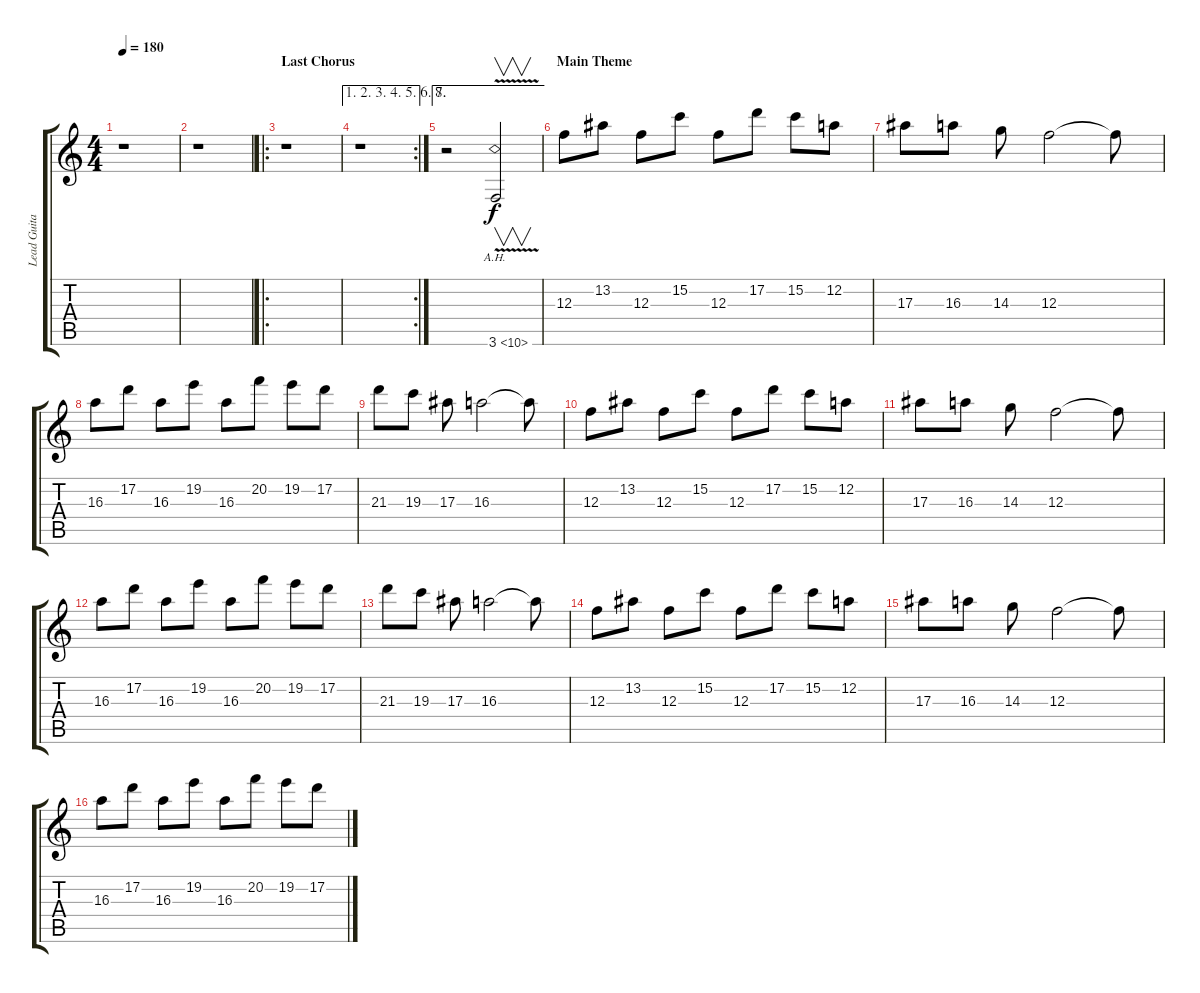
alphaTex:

\track ("Lead Guitar 1" "Lead Guita") {instrument distortionguitar}
\staff {score tabs}
\tuning (D4 A3 F3 C3 G2 D2) {hide}
\ts (4 4)
\tempo 180
\clef g2
\ks c
r.1{dy f} |
r.1 |
\ro
\section ("" "Last Chorus")
r.1 |
\ae (1 2 3 4 5 6 7)
\rc 2
r.1 |
\ae 8
r.2 3.6{ah 7 v}.2{v instrument guitarharmonics} |
\section ("" "Main Theme")
12.3.8{instrument distortionguitar} 13.2.8 12.3.8 15.2.8 12.3.8 17.2.8 15.2.8 12.2.8 |
17.3.8 16.3.8 14.3.8 12.3.2 12.3{t}.8 |
16.3.8 17.2.8 16.3.8 19.2.8 16.3.8 20.2.8 19.2.8 17.2.8 |
21.3.8 19.3.8 17.3.8 16.3.2 16.3{t}.8 |
12.3.8 13.2.8 12.3.8 15.2.8 12.3.8 17.2.8 15.2.8 12.2.8 |
17.3.8 16.3.8 14.3.8 12.3.2 12.3{t}.8 |
16.3.8 17.2.8 16.3.8 19.2.8 16.3.8 20.2.8 19.2.8 17.2.8 |
21.3.8 19.3.8 17.3.8 16.3.2 16.3{t}.8 |
12.3.8{volume 8} 13.2.8 12.3.8 15.2.8 12.3.8 17.2.8 15.2.8 12.2.8 |
17.3.8 16.3.8 14.3.8 12.3.2 12.3{t}.8 |
16.3.8 17.2.8 16.3.8 19.2.8 16.3.8 20.2.8 19.2.8 17.2.8
